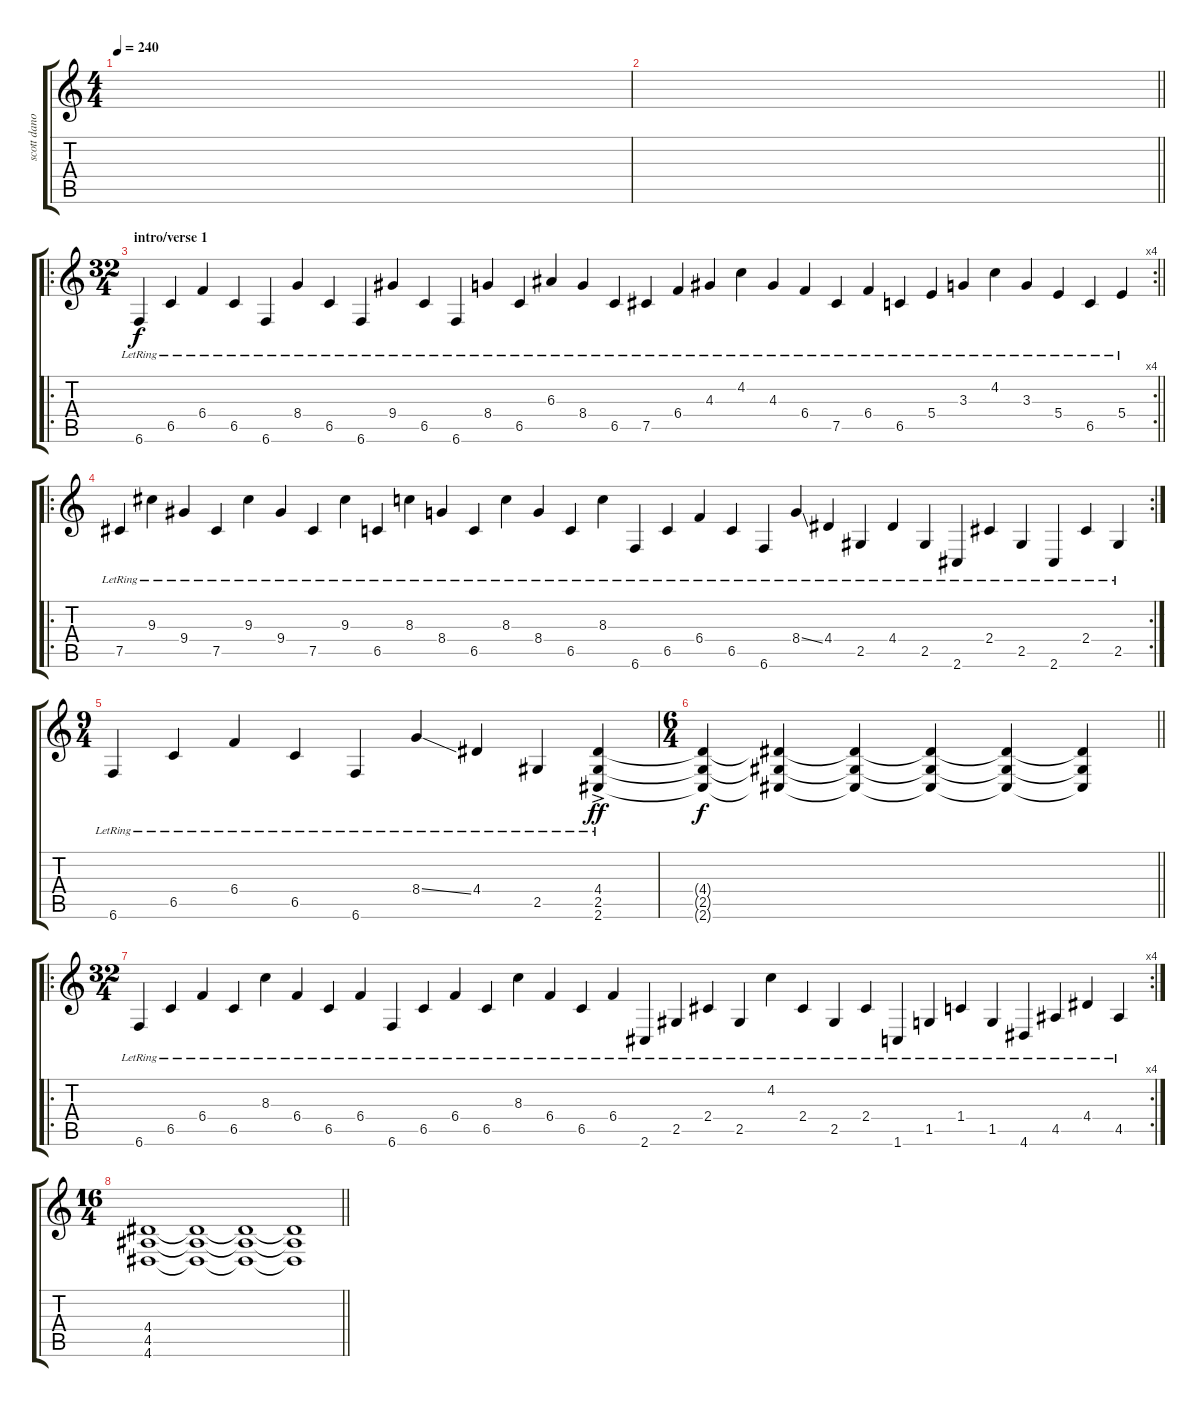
\track ("scott danough" "scott dano") {instrument electricguitarclean}
\staff {score tabs}
\tuning (Db4 Ab3 E3 B2 Gb2 B1) {hide}
\ts (4 4)
\tempo 240
\clef g2
\ks c
|
\barLineRight lightlight
|
\ro
\rc 4
\ts (32 4)
\section ("" "intro/verse 1")
\barLineRight lightlight
6.6{lr}.4 6.5{lr}.4 6.4{lr}.4 6.5{lr}.4 6.6{lr}.4 8.4{lr}.4 6.5{lr}.4 6.6{lr}.4 9.4{lr}.4 6.5{lr}.4 6.6{lr}.4 8.4{lr}.4 6.5{lr}.4 6.3{lr}.4 8.4{lr}.4 6.5{lr}.4 7.5{lr}.4 6.4{lr}.4 4.3{lr}.4 4.2{lr}.4 4.3{lr}.4 6.4{lr}.4 7.5{lr}.4 6.4{lr}.4 6.5{lr}.4 5.4{lr}.4 3.3{lr}.4 4.2{lr}.4 3.3{lr}.4 5.4{lr}.4 6.5{lr}.4 5.4{lr}.4 |
\ro
\rc 2
7.5{lr}.4 9.3{lr}.4 9.4{lr}.4 7.5{lr}.4 9.3{lr}.4 9.4{lr}.4 7.5{lr}.4 9.3{lr}.4 6.5{lr}.4 8.3{lr}.4 8.4{lr}.4 6.5{lr}.4 8.3{lr}.4 8.4{lr}.4 6.5{lr}.4 8.3{lr}.4 6.6{lr}.4 6.5{lr}.4 6.4{lr}.4 6.5{lr}.4 6.6{lr}.4 8.4{ss lr}.4 4.4{lr}.4 2.5{lr}.4 4.4{lr}.4 2.5{lr}.4 2.6{lr}.4 2.4{lr}.4 2.5{lr}.4 2.6{lr}.4 2.4{lr}.4 2.5{lr}.4 |
\ts (9 4)
6.6{lr}.4 6.5{lr}.4 6.4{lr}.4 6.5{lr}.4 6.6{lr}.4 8.4{ss lr}.4 4.4{lr}.4 2.5{lr}.4 (4.4{ac lr} 2.5{lr} 2.6{ac lr}).4{dy ff} |
\ts (6 4)
\barLineRight lightlight
(4.4{t} 2.5{t} 2.6{t}).4{dy f} (4.4{t} 2.5{t} 2.6{t}).4 (4.4{t} 2.5{t} 2.6{t}).4 (4.4{t} 2.5{t} 2.6{t}).4 (4.4{t} 2.5{t} 2.6{t}).4 (4.4{t} 2.5{t} 2.6{t}).4 |
\ro
\rc 4
\ts (32 4)
\section ("" "")
6.6{lr}.4 6.5{lr}.4 6.4{lr}.4 6.5{lr}.4 8.3{lr}.4 6.4{lr}.4 6.5{lr}.4 6.4{lr}.4 6.6{lr}.4 6.5{lr}.4 6.4{lr}.4 6.5{lr}.4 8.3{lr}.4 6.4{lr}.4 6.5{lr}.4 6.4{lr}.4 2.6{lr}.4 2.5{lr}.4 2.4{lr}.4 2.5{lr}.4 4.2{lr}.4 2.4{lr}.4 2.5{lr}.4 2.4{lr}.4 1.6{lr}.4 1.5{lr}.4 1.4{lr}.4 1.5{lr}.4 4.6{lr}.4 4.5{lr}.4 4.4{lr}.4 4.5{lr}.4 |
\ts (16 4)
\barLineRight lightlight
(4.4 4.5 4.6).1 (4.4{t} 4.5{t} 4.6{t}).1 (4.4{t} 4.5{t} 4.6{t}).1 (4.4{t} 4.5{t} 4.6{t}).1
